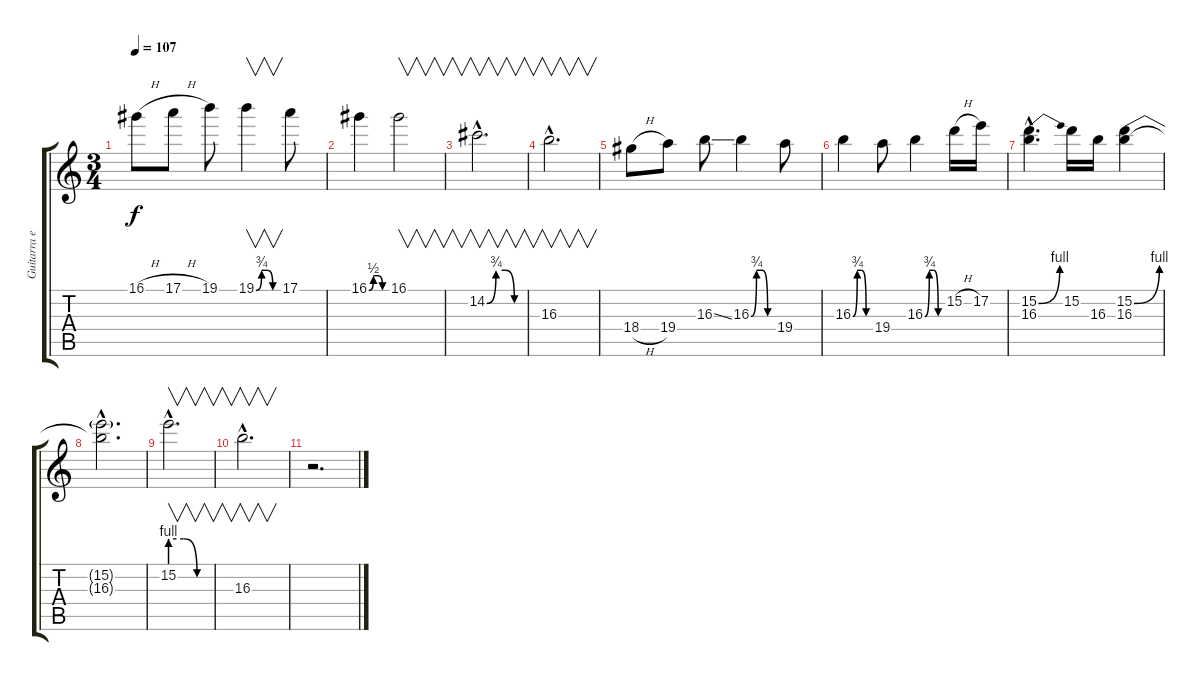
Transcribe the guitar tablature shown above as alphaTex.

\track ("Guitarra eléctrica 3" "Guitarra e") {instrument overdrivenguitar}
\staff {score tabs}
\tuning (E4 B3 G3 D3 A2 E2) {hide}
\ts (3 4)
\tempo 107
\clef g2
\ks c
16.1{h}.8{dy f} 17.1{h}.8 19.1.8 19.1{be (custom 0 0 15 3 30 3 45 0 60 0)}.4{v} 17.1.8 |
16.1{be (custom 0 0 15 2 30 2 45 0 60 0)}.4 16.1.2{v} |
14.2{be (custom 0 0 15 3 30 3 45 0 60 0) hac}.2{v d} |
16.3{hac}.2{v d} |
18.4{h}.8 19.4.8 16.3{ss}.8 16.3{be (custom 0 0 15 3 30 3 45 0 60 0)}.4 19.4.8 |
16.3{be (custom 0 0 15 3 30 3 45 0 60 0)}.4 19.4.8 16.3{be (custom 0 0 15 3 30 3 45 0 60 0)}.4 15.2{h}.16 17.2.16 |
(15.2{be (bend 0 0 60 4) hac} 16.3{hac}).4{d} 15.2.16 16.3.16 (15.2{be (bend 0 0 60 4)} 16.3).4 |
(15.2{hac t} 16.3{hac t}).2{d} |
15.2{be (custom 0 4 20 4 40 0 60 0) hac}.2{v d} |
16.3{hac}.2{v d} |
r.2{d}
